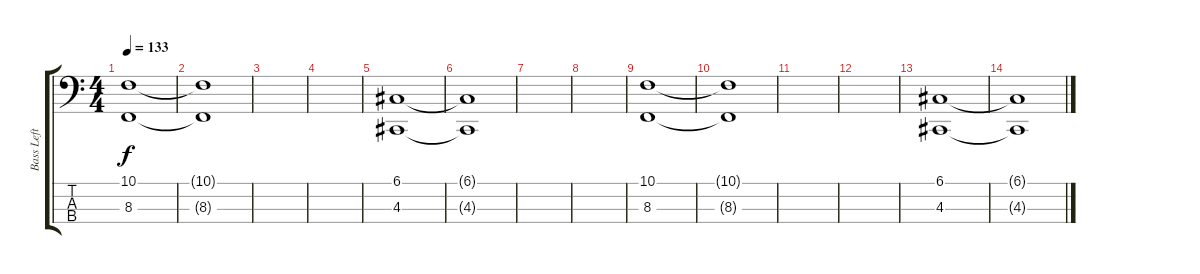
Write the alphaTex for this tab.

\track ("Bass Left Ch." "Bass Left ") {instrument lead1square}
\staff {score tabs}
\tuning (G2 D2 A1 E1) {hide}
\ts (4 4)
\tempo 133
\clef f4
\ks c
(10.1 8.3).1{dy f} |
(10.1{t} 8.3{t}).1 |
|
|
(6.1 4.3).1 |
(6.1{t} 4.3{t}).1 |
|
|
(10.1 8.3).1 |
(10.1{t} 8.3{t}).1 |
|
|
(6.1 4.3).1 |
(6.1{t} 4.3{t}).1
